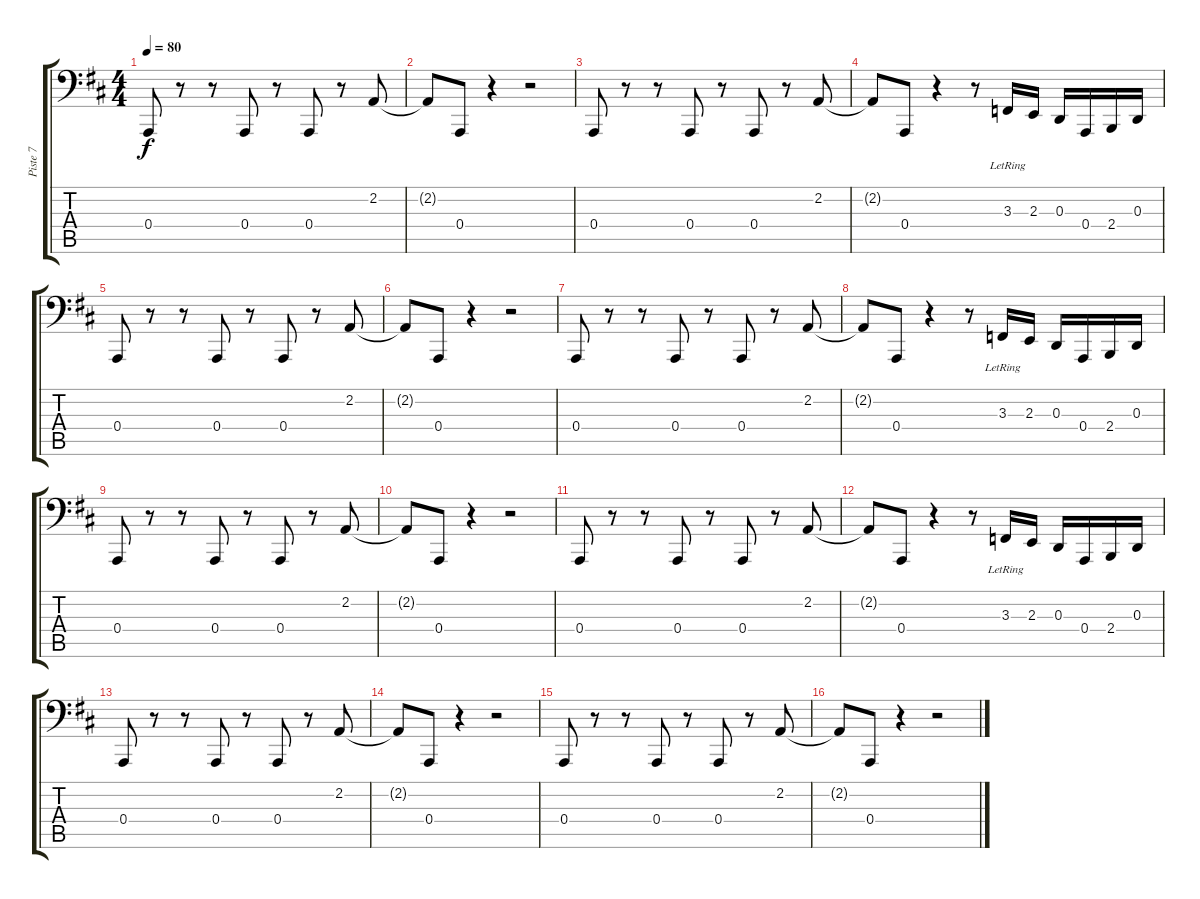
\track ("Piste 7" "Piste 7") {instrument stringensemble1}
\staff {score tabs}
\tuning (C3 G2 D2 A1 E1 B0) {hide}
\ts (4 4)
\tempo 80
\clef f4
\ks d
0.4.8{dy f} r.8 r.8 0.4.8 r.8 0.4.8 r.8 2.2.8 |
2.2{t}.8 0.4.8 r.4 r.2 |
0.4.8 r.8 r.8 0.4.8 r.8 0.4.8 r.8 2.2.8 |
2.2{t}.8 0.4.8 r.4 r.8 3.3{lr}.16 2.3.16 0.3.16 0.4.16 2.4.16 0.3.16 |
0.4.8 r.8 r.8 0.4.8 r.8 0.4.8 r.8 2.2.8 |
2.2{t}.8 0.4.8 r.4 r.2 |
0.4.8 r.8 r.8 0.4.8 r.8 0.4.8 r.8 2.2.8 |
2.2{t}.8 0.4.8 r.4 r.8 3.3{lr}.16 2.3.16 0.3.16 0.4.16 2.4.16 0.3.16 |
0.4.8 r.8 r.8 0.4.8 r.8 0.4.8 r.8 2.2.8 |
2.2{t}.8 0.4.8 r.4 r.2 |
0.4.8 r.8 r.8 0.4.8 r.8 0.4.8 r.8 2.2.8 |
2.2{t}.8 0.4.8 r.4 r.8 3.3{lr}.16 2.3.16 0.3.16 0.4.16 2.4.16 0.3.16 |
0.4.8 r.8 r.8 0.4.8 r.8 0.4.8 r.8 2.2.8 |
2.2{t}.8 0.4.8 r.4 r.2 |
0.4.8 r.8 r.8 0.4.8 r.8 0.4.8 r.8 2.2.8 |
2.2{t}.8 0.4.8 r.4 r.2
